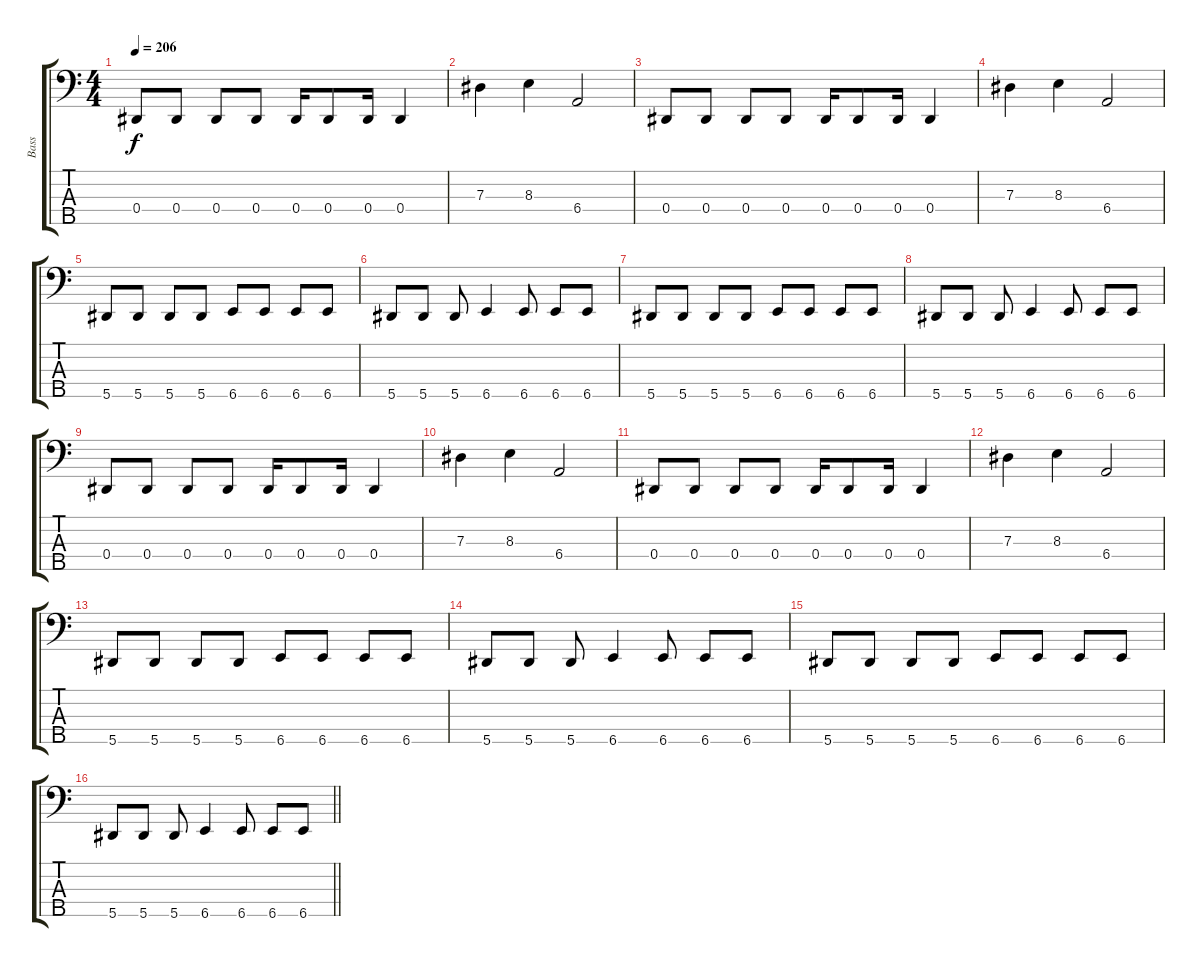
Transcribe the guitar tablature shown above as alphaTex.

\track ("Bass" "Bass") {instrument electricbassfinger}
\staff {score tabs}
\tuning (Gb2 Db2 Ab1 Eb1 Bb0) {hide}
\ts (4 4)
\tempo 206
\clef f4
\ks c
0.4.8{dy f} 0.4.8 0.4.8 0.4.8 0.4.16 0.4.8 0.4.16 0.4.4 |
7.3.4 8.3.4 6.4.2 |
0.4.8 0.4.8 0.4.8 0.4.8 0.4.16 0.4.8 0.4.16 0.4.4 |
7.3.4 8.3.4 6.4.2 |
5.5.8 5.5.8 5.5.8 5.5.8 6.5.8 6.5.8 6.5.8 6.5.8 |
5.5.8 5.5.8 5.5.8 6.5.4 6.5.8 6.5.8 6.5.8 |
5.5.8 5.5.8 5.5.8 5.5.8 6.5.8 6.5.8 6.5.8 6.5.8 |
5.5.8 5.5.8 5.5.8 6.5.4 6.5.8 6.5.8 6.5.8 |
0.4.8 0.4.8 0.4.8 0.4.8 0.4.16 0.4.8 0.4.16 0.4.4 |
7.3.4 8.3.4 6.4.2 |
0.4.8 0.4.8 0.4.8 0.4.8 0.4.16 0.4.8 0.4.16 0.4.4 |
7.3.4 8.3.4 6.4.2 |
5.5.8 5.5.8 5.5.8 5.5.8 6.5.8 6.5.8 6.5.8 6.5.8 |
5.5.8 5.5.8 5.5.8 6.5.4 6.5.8 6.5.8 6.5.8 |
5.5.8 5.5.8 5.5.8 5.5.8 6.5.8 6.5.8 6.5.8 6.5.8 |
\barLineRight lightlight
5.5.8 5.5.8 5.5.8 6.5.4 6.5.8 6.5.8 6.5.8
